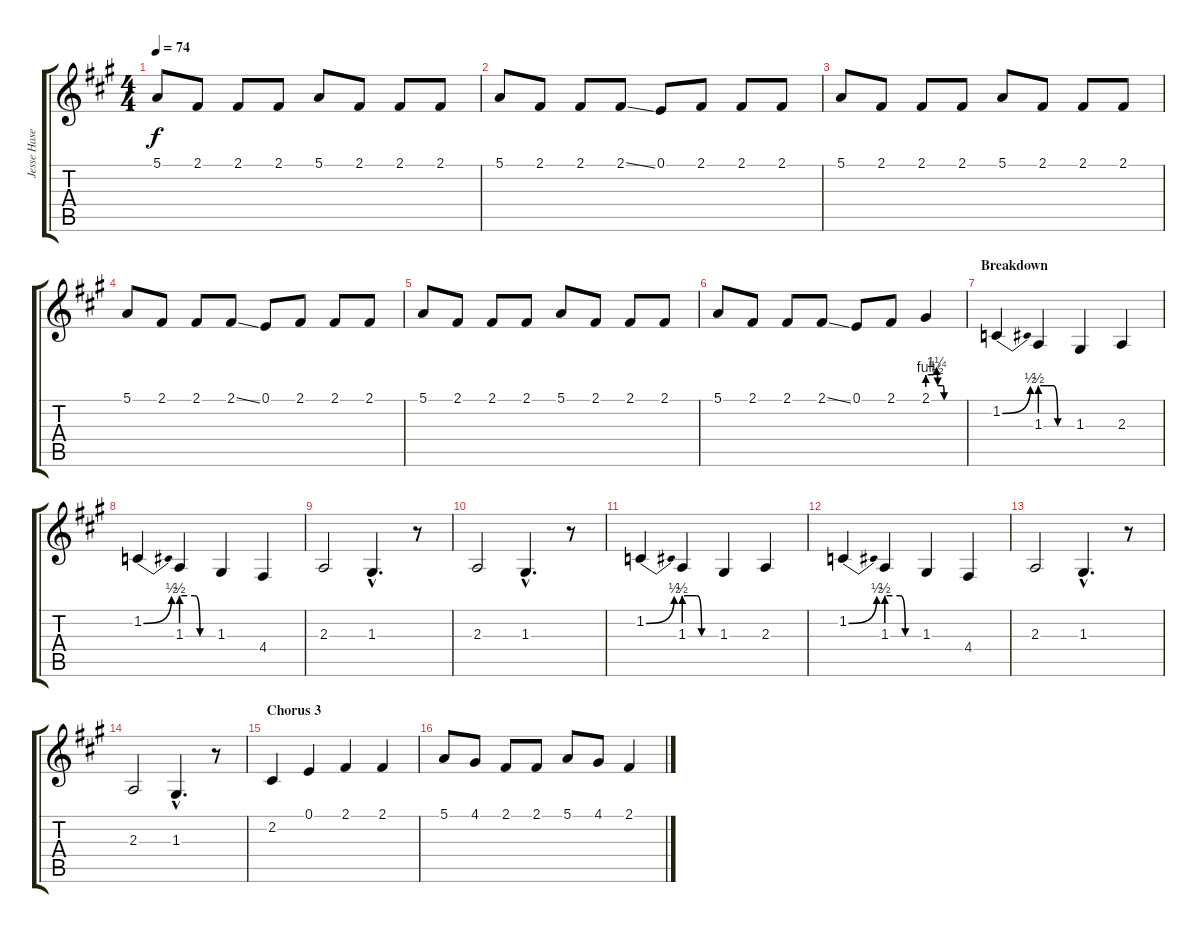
\track ("Jesse Hasek (Right)" "Jesse Hase") {instrument clarinet}
\staff {score tabs}
\tuning (E4 B3 G3 D3 A2 E2) {hide}
\ts (4 4)
\tempo 74
\clef g2
\ks f#minor
5.1.8{dy f} 2.1.8 2.1.8 2.1.8 5.1.8 2.1.8 2.1.8 2.1.8 |
5.1.8 2.1.8 2.1.8 2.1{ss}.8 0.1.8 2.1.8 2.1.8 2.1.8 |
5.1.8 2.1.8 2.1.8 2.1.8 5.1.8 2.1.8 2.1.8 2.1.8 |
5.1.8 2.1.8 2.1.8 2.1{ss}.8 0.1.8 2.1.8 2.1.8 2.1.8 |
5.1.8 2.1.8 2.1.8 2.1.8 5.1.8 2.1.8 2.1.8 2.1.8 |
5.1.8 2.1.8 2.1.8 2.1{ss}.8 0.1.8 2.1.8 2.1{be (custom 0 4 15 5 17 2 21 2 23 2 26 2 28 0 36 0 40 0 60 0)}.4 |
\section ("" "Breakdown")
1.2{be (bend 0 0 60 2)}.4 1.3{be (custom 0 2 13 2 24 2 33 0 40 0 60 0)}.4 1.3.4 2.3.4 |
1.2{be (bend 0 0 60 2)}.4 1.3{be (custom 0 2 11 2 25 2 35 0 40 0 60 0)}.4 1.3.4 4.4.4 |
2.3.2 1.3{hac}.4{d} r.8 |
2.3.2 1.3{hac}.4{d} r.8 |
1.2{be (bend 0 0 60 2)}.4 1.3{be (custom 0 2 13 2 24 2 33 0 40 0 60 0)}.4 1.3.4 2.3.4 |
1.2{be (bend 0 0 60 2)}.4 1.3{be (custom 0 2 11 2 25 2 35 0 40 0 60 0)}.4 1.3.4 4.4.4 |
2.3.2 1.3{hac}.4{d} r.8 |
2.3.2 1.3{hac}.4{d} r.8 |
\section ("" "Chorus 3")
2.2.4 0.1.4 2.1.4 2.1.4 |
5.1.8 4.1.8 2.1.8 2.1.8 5.1.8 4.1.8 2.1.4
